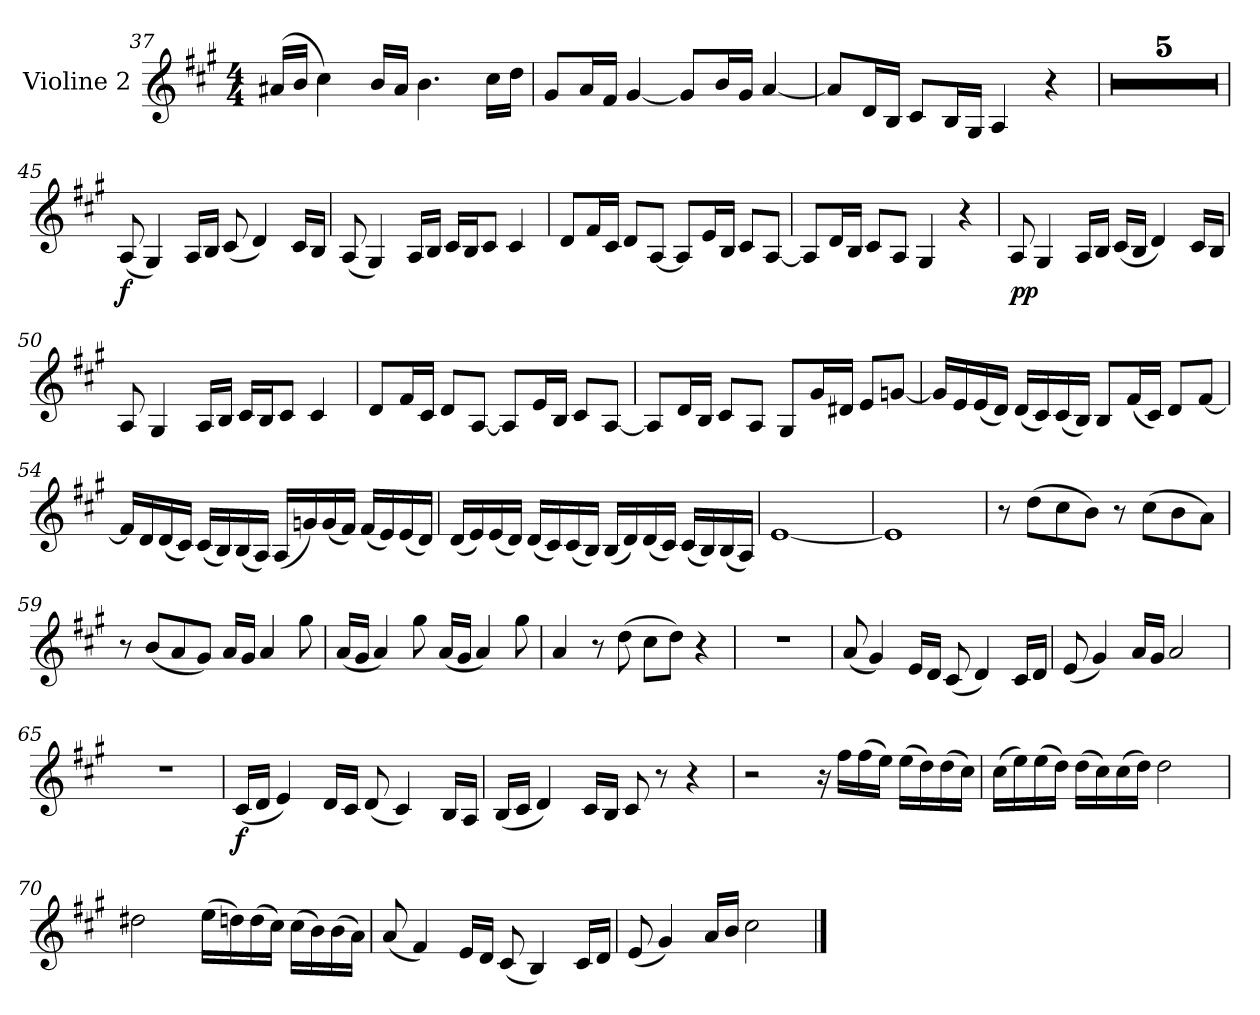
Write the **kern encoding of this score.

**kern	**dynam
*part1	*part1
*staff1	*staff1
*I"Violine 2	*
*I'Vl 2	*
*clefG2	*
*k[f#c#g#]	*
*M4/4	*
=37	=37
(16a#X/LL	.
16b/JJ	.
4cc#\)	.
16b/LL	.
16a#/JJ	.
4.b\	.
16cc#\LL	.
16dd\JJ	.
!!LO:PB:g=z
=38	=38
8g#/L	.
16a/L	.
16f#/JJ	.
[4g#/	.
8g#/L]	.
16b/L	.
16g#/JJ	.
[4a/	.
=39	=39
8a/L]	.
16d/L	.
16B/JJ	.
8c#/L	.
16B/L	.
16G#/JJ	.
4A/	.
4r	.
=40	=40
1r	.
=41	=41
1r	.
=42	=42
1r	.
=43	=43
1r	.
=44	=44
1r	.
!!LO:LB:g=z
=45	=45
!	!LO:DY:b
(8A/	f
4G#/)	.
16A/LL	.
16B/JJ	.
(8c#/	.
4d/)	.
16c#/LL	.
16B/JJ	.
=46	=46
(8A/	.
4G#/)	.
16A/LL	.
16B/JJ	.
16c#/LL	.
16B/J	.
8c#/J	.
4c#/	.
!!LO:LB:g=z
=47	=47
8d/L	.
16f#/L	.
16c#/JJ	.
8d/L	.
[8A/J	.
8A/L]	.
16e/L	.
16B/JJ	.
8c#/L	.
[8A/J	.
=48	=48
8A/L]	.
16d/L	.
16B/JJ	.
8c#/L	.
8A/J	.
4G#/	.
4r	.
=49	=49
!	!LO:DY:b
8A/	pp
4G#/	.
16A/LL	.
16B/JJ	.
(16c#/LL	.
16B/JJ	.
4d/)	.
16c#/LL	.
16B/JJ	.
!!LO:LB:g=z
=50	=50
8A/	.
4G#/	.
16A/LL	.
16B/JJ	.
16c#/LL	.
16B/J	.
8c#/J	.
4c#/	.
=51	=51
8d/L	.
16f#/L	.
16c#/JJ	.
8d/L	.
[8A/J	.
8A/L]	.
16e/L	.
16B/JJ	.
8c#/L	.
[8A/J	.
=52	=52
8A/L]	.
16d/L	.
16B/JJ	.
8c#/L	.
8A/J	.
8G#/L	.
16g#/L	.
16d#X/JJ	.
8e/L	.
[8gn/J	.
!!LO:LB:g=z
=53	=53
16g/LL]	.
16e/	.
(16e/	.
16d/JJ)	.
(16d/LL	.
16c#/)	.
(16c#/	.
16B/JJ)	.
8B/L	.
(16f#/L	.
16c#/JJ)	.
8d/L	.
[8f#/J	.
=54	=54
16f#/LL]	.
16d/	.
(16d/	.
16c#/JJ)	.
(16c#/LL	.
16B/)	.
(16B/	.
16A/JJ)	.
(16A/LL	.
16gn/)	.
(16g/	.
16f#/JJ)	.
(16f#/LL	.
16e/)	.
(16e/	.
16d/JJ)	.
!!LO:LB:g=z
=55	=55
(16d/LL	.
16e/)	.
(16e/	.
16d/JJ)	.
(16d/LL	.
16c#/)	.
(16c#/	.
16B/JJ)	.
(16B/LL	.
16d/)	.
(16d/	.
16c#/JJ)	.
(16c#/LL	.
16B/)	.
(16B/	.
16A/JJ)	.
=56	=56
[1e	.
=57	=57
1e]	.
!!LO:LB:g=z
=58	=58
8r	.
(8dd\L	.
8cc#\	.
8b\J)	.
8r	.
(8cc#\L	.
8b\	.
8a\J)	.
=59	=59
8r	.
(8b/L	.
8a/	.
8g#/J)	.
16a/LL	.
16g#/JJ	.
4a/	.
8gg#\	.
!!LO:LB:g=z
=60	=60
(16a/LL	.
16g#/JJ	.
4a/)	.
8gg#\	.
(16a/LL	.
16g#/JJ	.
4a/)	.
8gg#\	.
=61	=61
4a/	.
8r	.
(8dd\	.
8cc#\L	.
8dd\J)	.
4r	.
=62	=62
1r	.
!!LO:LB:g=z
=63	=63
(8a/	.
4g#/)	.
16e/LL	.
16d/JJ	.
(8c#/	.
4d/)	.
16c#/LL	.
16d/JJ	.
=64	=64
(8e/	.
4g#/)	.
16a/LL	.
16g#/JJ	.
2a/	.
!!LO:LB:g=z
=65	=65
1r	.
=66	=66
!	!LO:DY:b
(16c#/LL	f
16d/JJ	.
4e/)	.
16d/LL	.
16c#/JJ	.
(8d/	.
4c#/)	.
16B/LL	.
16A/JJ	.
=67	=67
(16B/LL	.
16c#/JJ	.
4d/)	.
16c#/LL	.
16B/JJ	.
8c#/	.
8r	.
4r	.
!!LO:LB:g=z
=68	=68
2r	.
16r	.
16ff#\LL	.
(16ff#\	.
16ee\JJ)	.
(16ee\LL	.
16dd\)	.
(16dd\	.
16cc#\JJ)	.
=69	=69
(16cc#\LL	.
16ee\)	.
(16ee\	.
16dd\JJ)	.
(16dd\LL	.
16cc#\)	.
(16cc#\	.
16dd\JJ)	.
2dd\	.
!!LO:LB:g=z
=70	=70
2dd#X\	.
(16ee\LL	.
16ddn\)	.
(16dd\	.
16cc#\JJ)	.
(16cc#\LL	.
16b\)	.
(16b\	.
16a\JJ)	.
=71	=71
(8a/	.
4f#/)	.
16e/LL	.
16d/JJ	.
(8c#/	.
4B/)	.
16c#/LL	.
16d/JJ	.
=72	=72
(8e/	.
4g#/)	.
16a/LL	.
16b/JJ	.
2cc#>\	.
==	==
*-	*-
